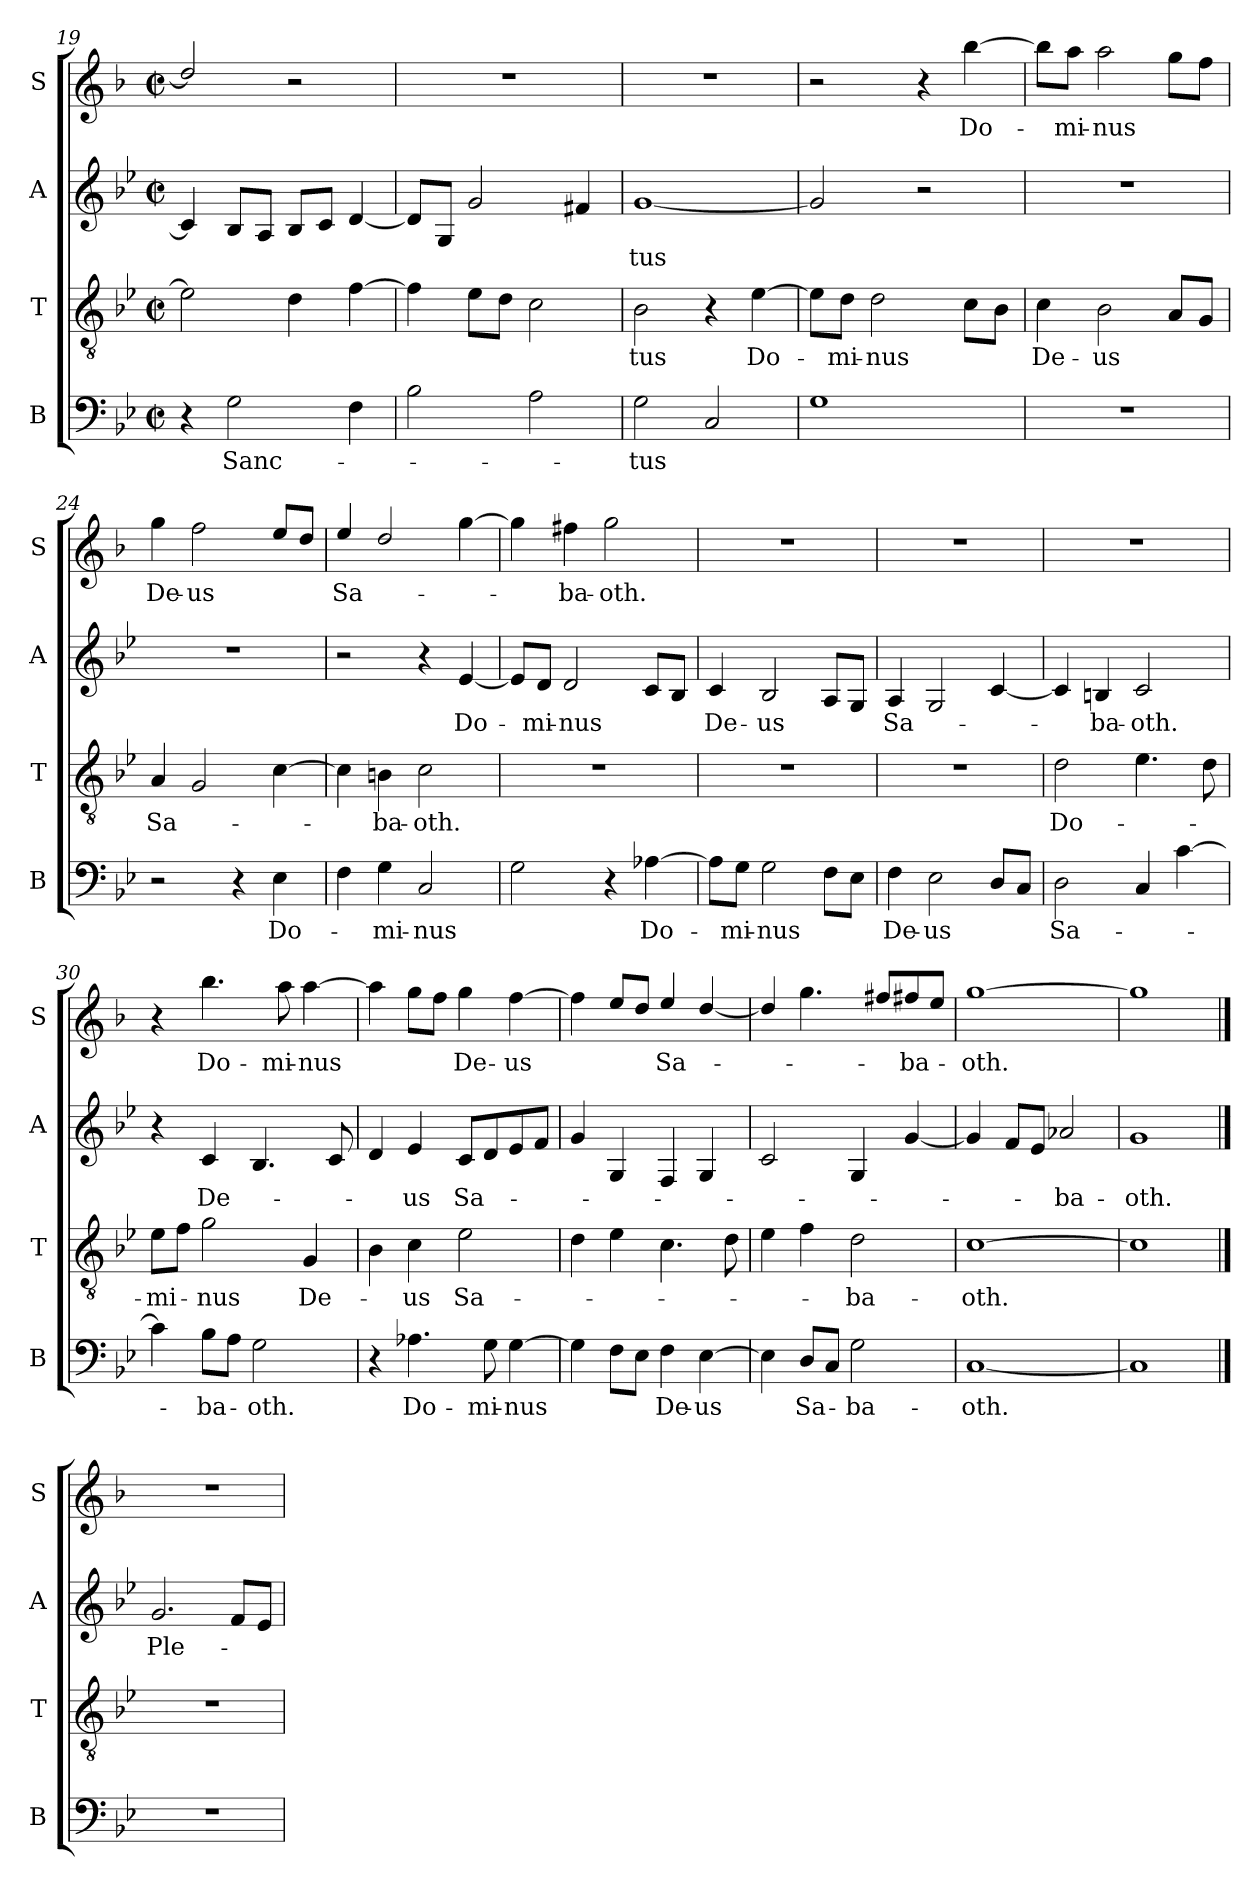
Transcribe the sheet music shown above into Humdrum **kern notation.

**kern	**text	**kern	**text	**kern	**text	**kern	**text
*part4	*part4	*part3	*part3	*part2	*part2	*part1	*part1
*staff4	*staff4	*staff3	*staff3	*staff2	*staff2	*staff1	*staff1
*I"B	*	*I"T	*	*I"A	*	*I"S	*
*I'B	*	*I'T	*	*I'A	*	*I'S	*
*clefF4	*	*clefGv2	*	*clefG2	*	*clefG2	*
*	*	*	*	*	*	*ITrd4c7	*
*k[b-e-]	*	*k[b-e-]	*	*k[b-e-]	*	*k[b-e-]	*
*M2/2	*	*M2/2	*	*M2/2	*	*M2/2	*
*met(c|)	*	*met(c|)	*	*met(c|)	*	*met(c|)	*
=19	=19	=19	=19	=19	=19	=19	=19
4r	.	2e-\]	.	4c/]	.	2g/]	.
!	!LO:LY:b	!	!	!	!	!	!
2G\	Sanc-	.	.	8B-/L	.	.	.
.	.	.	.	8A/J	.	.	.
.	.	4d\	.	8B-/L	.	2r	.
.	.	.	.	8c/J	.	.	.
4F\	.	[4f\	.	[4d/	.	.	.
!!LO:PB:g=z
=20	=20	=20	=20	=20	=20	=20	=20
2B-\	.	4f\]	.	8d/L]	.	1r	.
.	.	.	.	8G/J	.	.	.
.	.	8e-\L	.	2g/	.	.	.
.	.	8d\J	.	.	.	.	.
2A\	.	2c\	.	.	.	.	.
.	.	.	.	4f#X/	.	.	.
=21	=21	=21	=21	=21	=21	=21	=21
!	!LO:LY:b	!	!LO:LY:b	!	!LO:LY:b	!	!
2G\	-tus	2B-\	-tus	[1g	-tus	1r	.
2C/	.	4r	.	.	.	.	.
!	!	!	!LO:LY:b	!	!	!	!
.	.	[4e-\	Do-	.	.	.	.
=22	=22	=22	=22	=22	=22	=22	=22
1G	.	8e-\L]	.	2g/]	.	2r	.
!	!	!	!LO:LY:b	!	!	!	!
.	.	8d\J	-mi-	.	.	.	.
!	!	!	!LO:LY:b	!	!	!	!
.	.	2d\	-nus	.	.	.	.
.	.	.	.	2r	.	4r	.
!	!	!	!	!	!	!	!LO:LY:b
.	.	8c\L	.	.	.	[4ee-\	Do-
.	.	8B-\J	.	.	.	.	.
=23	=23	=23	=23	=23	=23	=23	=23
!	!	!	!LO:LY:b	!	!	!	!
1r	.	4c\	De-	1r	.	8ee-\L]	.
!	!	!	!	!	!	!	!LO:LY:b
.	.	.	.	.	.	8dd\J	-mi-
!	!	!	!LO:LY:b	!	!	!	!LO:LY:b
.	.	2B-\	-us	.	.	2dd\	-nus
.	.	8A/L	.	.	.	8cc\L	.
.	.	8G/J	.	.	.	8b-\J	.
=24	=24	=24	=24	=24	=24	=24	=24
!	!	!	!LO:LY:b	!	!	!	!LO:LY:b
2r	.	4A/	Sa-	1r	.	4cc\	De-
!	!	!	!	!	!	!	!LO:LY:b
.	.	2G/	.	.	.	2b-\	-us
4r	.	.	.	.	.	.	.
!	!LO:LY:b	!	!	!	!	!	!
4E-\	Do-	[4c\	.	.	.	8a/L	.
.	.	.	.	.	.	8g/J	.
=25	=25	=25	=25	=25	=25	=25	=25
!	!	!	!	!	!	!	!LO:LY:b
4F\	.	4c\]	.	2r	.	4a/	Sa-
!	!LO:LY:b	!	!LO:LY:b	!	!	!	!
4G\	-mi-	4Bn\	-ba-	.	.	2g/	.
!	!LO:LY:b	!	!LO:LY:b	!	!	!	!
2C/	-nus	2c\	-oth.	4r	.	.	.
!	!	!	!	!	!LO:LY:b	!	!
.	.	.	.	[4e-/	Do-	[4cc\	.
!!LO:LB:g=z
=26	=26	=26	=26	=26	=26	=26	=26
2G\	.	1r	.	8e-/L]	.	4cc\]	.
!	!	!	!	!	!LO:LY:b	!	!
.	.	.	.	8d/J	-mi-	.	.
!	!	!	!	!	!LO:LY:b	!	!LO:LY:b
.	.	.	.	2d/	-nus	4bn\	-ba-
!	!	!	!	!	!	!	!LO:LY:b
4r	.	.	.	.	.	2cc\	-oth.
!	!LO:LY:b	!	!	!	!	!	!
[4A-X\	Do-	.	.	8c/L	.	.	.
.	.	.	.	8B-/J	.	.	.
=27	=27	=27	=27	=27	=27	=27	=27
!	!	!	!	!	!LO:LY:b	!	!
8A-\L]	.	1r	.	4c/	De-	1r	.
!	!LO:LY:b	!	!	!	!	!	!
8G\J	-mi-	.	.	.	.	.	.
!	!LO:LY:b	!	!	!	!LO:LY:b	!	!
2G\	-nus	.	.	2B-/	-us	.	.
8F\L	.	.	.	8A/L	.	.	.
8E-\J	.	.	.	8G/J	.	.	.
=28	=28	=28	=28	=28	=28	=28	=28
!	!LO:LY:b	!	!	!	!LO:LY:b	!	!
4F\	De-	1r	.	4A/	Sa-	1r	.
!	!LO:LY:b	!	!	!	!	!	!
2E-\	-us	.	.	2G/	.	.	.
8D/L	.	.	.	[4c/	.	.	.
8C/J	.	.	.	.	.	.	.
=29	=29	=29	=29	=29	=29	=29	=29
!	!LO:LY:b	!	!LO:LY:b	!	!	!	!
2D\	Sa-	2d\	Do-	4c/]	.	1r	.
!	!	!	!	!	!LO:LY:b	!	!
.	.	.	.	4Bn/	-ba-	.	.
!	!	!	!	!	!LO:LY:b	!	!
4C/	.	4.e-\	.	2c/	-oth.	.	.
[4c\	.	.	.	.	.	.	.
.	.	8d\	.	.	.	.	.
=30	=30	=30	=30	=30	=30	=30	=30
!	!	!	!LO:LY:b	!	!	!	!
4c\]	.	8e-\L	-mi-	4r	.	4r	.
.	.	8f\J	.	.	.	.	.
!	!LO:LY:b	!	!LO:LY:b	!	!LO:LY:b	!	!LO:LY:b
8B-\L	-ba-	2g\	-nus	4c/	De-	4.ee-\	Do-
8A\J	.	.	.	.	.	.	.
!	!LO:LY:b	!	!	!	!	!	!
2G\	-oth.	.	.	4.B-/	.	.	.
!	!	!	!	!	!	!	!LO:LY:b
.	.	.	.	.	.	8dd\	-mi-
!	!	!	!LO:LY:b	!	!	!	!LO:LY:b
.	.	4G/	De-	.	.	[4dd\	-nus
.	.	.	.	8c/	.	.	.
!!LO:LB:g=z
=31	=31	=31	=31	=31	=31	=31	=31
4r	.	4B-\	.	4d/	.	4dd\]	.
!	!LO:LY:b	!	!LO:LY:b	!	!LO:LY:b	!	!
4.A-X\	Do-	4c\	-us	4e-/	-us	8cc\L	.
.	.	.	.	.	.	8b-\J	.
!	!	!	!LO:LY:b	!	!LO:LY:b	!	!LO:LY:b
.	.	2e-\	Sa-	8c/L	Sa-	4cc\	De-
!	!LO:LY:b	!	!	!	!	!	!
8G\	-mi-	.	.	8d/	.	.	.
!	!LO:LY:b	!	!	!	!	!	!LO:LY:b
[4G\	-nus	.	.	8e-/	.	[4b-\	-us
.	.	.	.	8f/J	.	.	.
=32	=32	=32	=32	=32	=32	=32	=32
4G\]	.	4d\	.	4g/	.	4b-\]	.
8F\L	.	4e-\	.	4G/	.	8a/L	.
8E-\J	.	.	.	.	.	8g/J	.
!	!LO:LY:b	!	!	!	!	!	!LO:LY:b
4F\	De-	4.c\	.	4F/	.	4a/	Sa-
!	!LO:LY:b	!	!	!	!	!	!
[4E-\	-us	.	.	4G/	.	[4g/	.
.	.	8d\	.	.	.	.	.
=33	=33	=33	=33	=33	=33	=33	=33
4E-\]	.	4e-\	.	2c/	.	4g/]	.
!	!LO:LY:b	!	!	!	!	!	!
8D/L	Sa-	4f\	.	.	.	4.cc\	.
8C/J	.	.	.	.	.	.	.
!	!LO:LY:b	!	!LO:LY:b	!	!	!	!
2G\	-ba-	2d\	-ba-	4G/	.	.	.
.	.	.	.	.	.	8bn/L	.
!	!	!	!	!	!	!	!LO:LY:b
.	.	.	.	[4g/	.	8bn/	-ba-
.	.	.	.	.	.	8a/J	.
=34	=34	=34	=34	=34	=34	=34	=34
!	!LO:LY:b	!	!LO:LY:b	!	!	!	!LO:LY:b
[1C	-oth.	[1c	oth.	4g/]	.	[1cc	-oth.
.	.	.	.	8f/L	.	.	.
.	.	.	.	8e-/J	.	.	.
!	!	!	!	!	!LO:LY:b	!	!
.	.	.	.	2a-X/	-ba-	.	.
=35	=35	=35	=35	=35	=35	=35	=35
!	!	!	!	!	!LO:LY:b	!	!
1C]	.	1c]	.	1g	-oth.	1cc]	.
==36	==36	==36	==36	==36	==36	==36	==36
*	*	*	*	*	*	*MM120	*
!	!	!	!	!	!LO:LY:b	!	!
1r	.	1r	.	2.g/	Ple-	1r	.
.	.	.	.	8f/L	.	.	.
.	.	.	.	8e-/J	.	.	.
=	=	=	=	=	=	=	=
*-	*-	*-	*-	*-	*-	*-	*-
